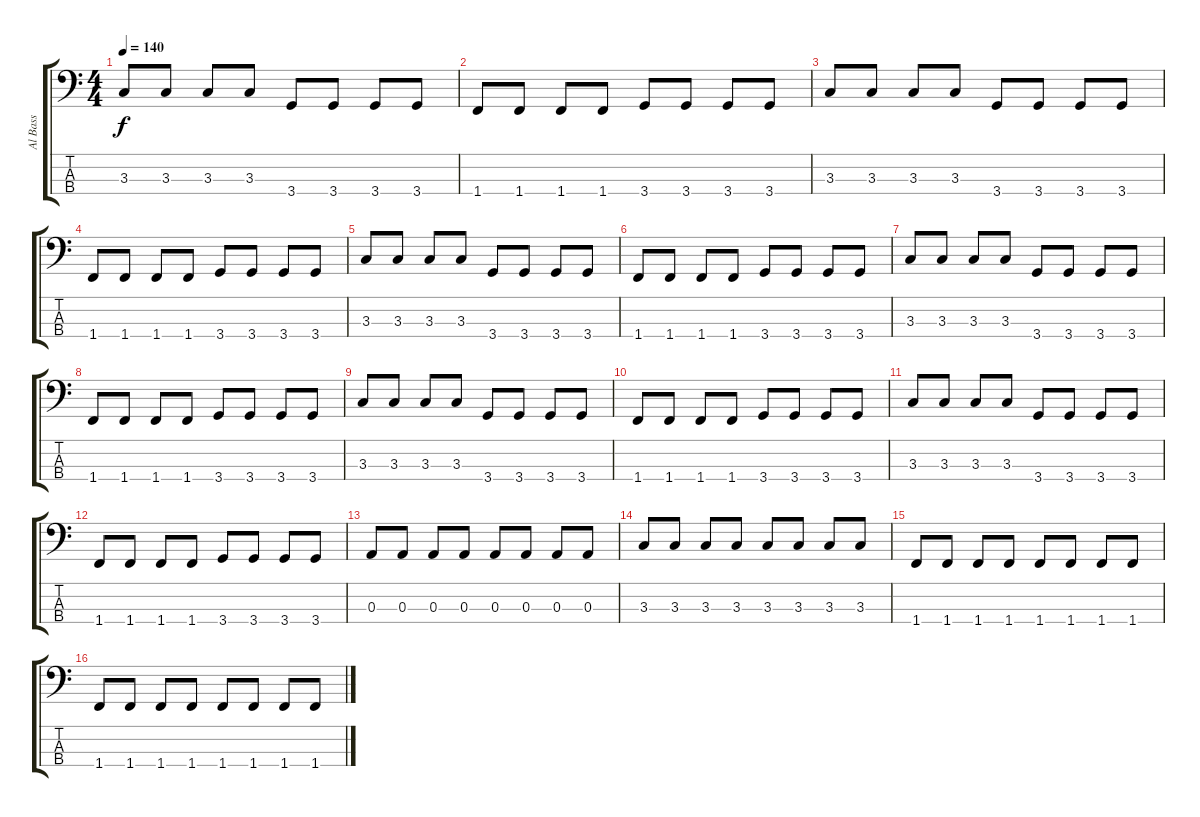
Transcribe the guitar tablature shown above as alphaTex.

\track ("Al Bass" "Al Bass") {instrument electricbasspick}
\staff {score tabs}
\tuning (G2 D2 A1 E1) {hide}
\ts (4 4)
\tempo 140
\clef f4
\ks c
3.3.8{dy f} 3.3.8 3.3.8 3.3.8 3.4.8 3.4.8 3.4.8 3.4.8 |
1.4.8 1.4.8 1.4.8 1.4.8 3.4.8 3.4.8 3.4.8 3.4.8 |
3.3.8 3.3.8 3.3.8 3.3.8 3.4.8 3.4.8 3.4.8 3.4.8 |
1.4.8 1.4.8 1.4.8 1.4.8 3.4.8 3.4.8 3.4.8 3.4.8 |
3.3.8 3.3.8 3.3.8 3.3.8 3.4.8 3.4.8 3.4.8 3.4.8 |
1.4.8 1.4.8 1.4.8 1.4.8 3.4.8 3.4.8 3.4.8 3.4.8 |
3.3.8 3.3.8 3.3.8 3.3.8 3.4.8 3.4.8 3.4.8 3.4.8 |
1.4.8 1.4.8 1.4.8 1.4.8 3.4.8 3.4.8 3.4.8 3.4.8 |
3.3.8 3.3.8 3.3.8 3.3.8 3.4.8 3.4.8 3.4.8 3.4.8 |
1.4.8 1.4.8 1.4.8 1.4.8 3.4.8 3.4.8 3.4.8 3.4.8 |
3.3.8 3.3.8 3.3.8 3.3.8 3.4.8 3.4.8 3.4.8 3.4.8 |
1.4.8 1.4.8 1.4.8 1.4.8 3.4.8 3.4.8 3.4.8 3.4.8 |
0.3.8 0.3.8 0.3.8 0.3.8 0.3.8 0.3.8 0.3.8 0.3.8 |
3.3.8 3.3.8 3.3.8 3.3.8 3.3.8 3.3.8 3.3.8 3.3.8 |
1.4.8 1.4.8 1.4.8 1.4.8 1.4.8 1.4.8 1.4.8 1.4.8 |
1.4.8 1.4.8 1.4.8 1.4.8 1.4.8 1.4.8 1.4.8 1.4.8
